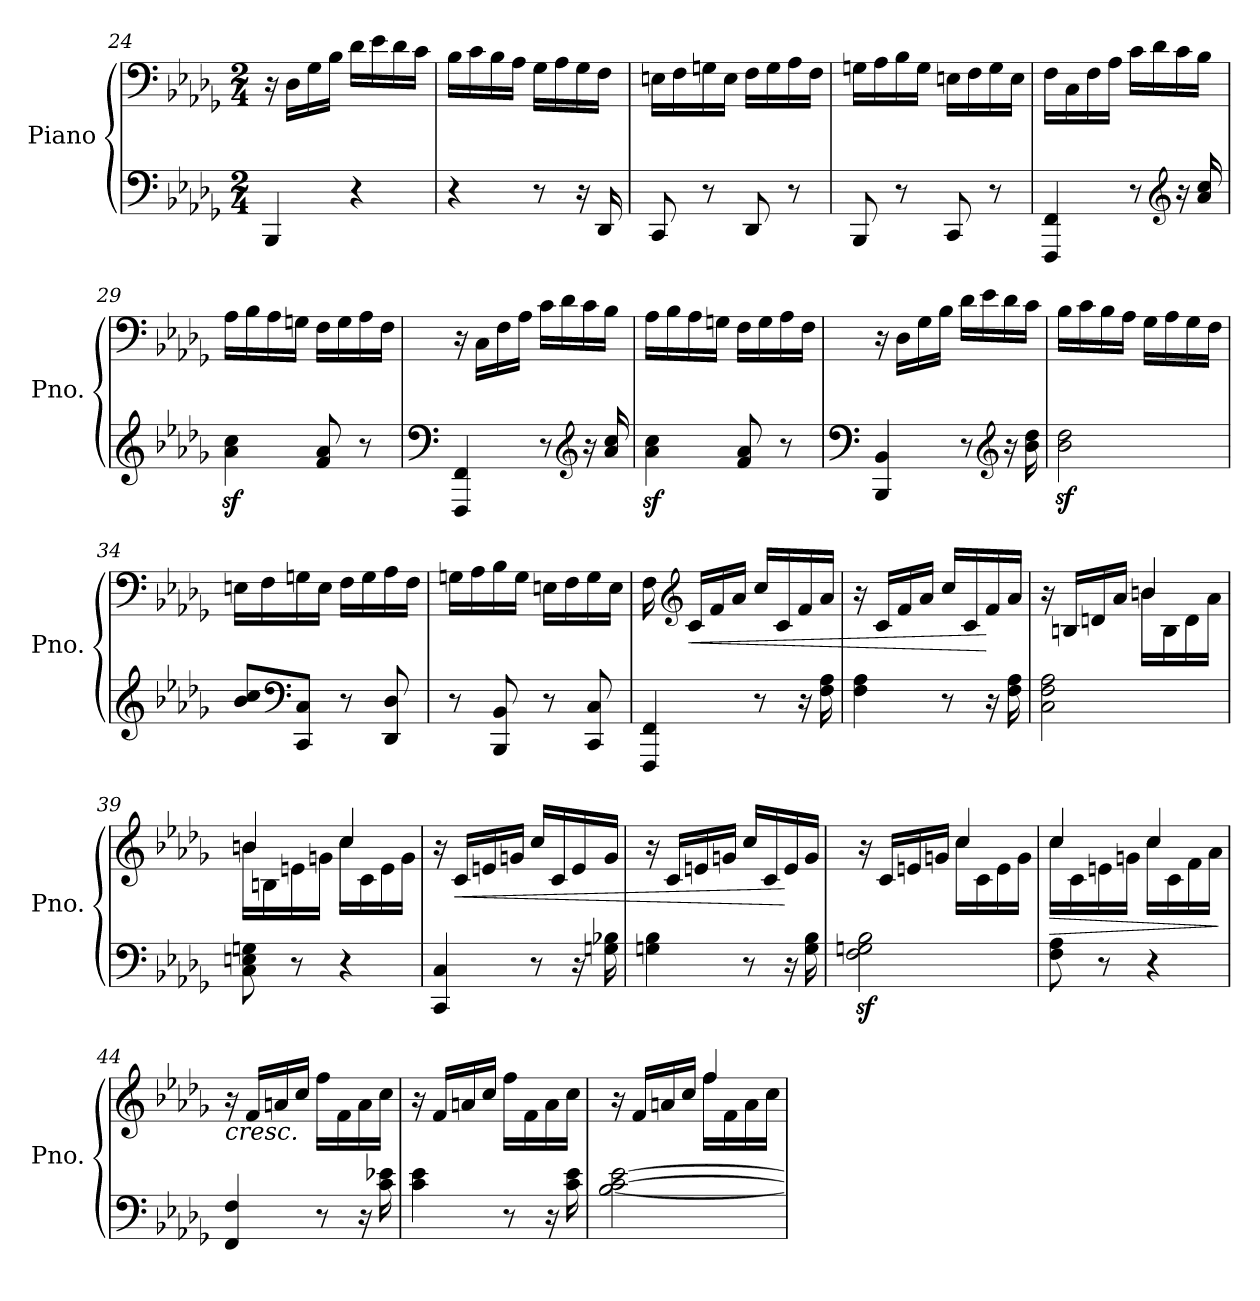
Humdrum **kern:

**kern	**kern	**dynam
*part1	*part1	*part1
*staff2	*staff1	*staff1/2
*I"Piano	*	*
*I'Pno.	*	*
*clefF4	*clefF4	*
*k[b-e-a-d-g-]	*k[b-e-a-d-g-]	*
*M2/4	*M2/4	*
=24	=24	=24
4BBB-/	16r	.
.	16D-\LL	.
.	16G-\	.
.	16B-\JJ	.
4r	16d-\LL	.
.	16e-\	.
.	16d-\	.
.	16c\JJ	.
=25	=25	=25
4r	16B-\LL	.
.	16c\	.
.	16B-\	.
.	16A-\JJ	.
8r	16G-\LL	.
.	16A-\	.
16r	16G-\	.
16DD-/	16F\JJ	.
!!LO:LB:g=z
=26	=26	=26
8CC/	16En\LL	.
.	16F\	.
8r	16Gn\	.
.	16E\JJ	.
8DD-/	16F\LL	.
.	16G\	.
8r	16A-\	.
.	16F\JJ	.
=27	=27	=27
8BBB-/	16Gn\LL	.
.	16A-\	.
8r	16B-\	.
.	16G\JJ	.
8CC/	16En\LL	.
.	16F\	.
8r	16G\	.
.	16E\JJ	.
=28	=28	=28
4FFF/ 4FF/	16F\LL	.
.	16C\	.
.	16F\	.
.	16A-\JJ	.
8r	16c\LL	.
.	16d-\	.
*clefG2	*	*
16r	16c\	.
16a-/ 16cc/	16B-\JJ	.
=29	=29	=29
4a-\z< 4cc\z<	16A-\LL	.
.	16B-\	.
.	16A-\	.
.	16Gn\JJ	.
8f/ 8a-/	16F\LL	.
.	16G\	.
8r	16A-\	.
.	16F\JJ	.
=30	=30	=30
*clefF4	*	*
4FFF/ 4FF/	16r	.
.	16C\LL	.
.	16F\	.
.	16A-\JJ	.
8r	16c\LL	.
.	16d-\	.
*clefG2	*	*
16r	16c\	.
16a-/ 16cc/	16B-\JJ	.
!!LO:PB:g=z
=31	=31	=31
4a-\z< 4cc\z<	16A-\LL	.
.	16B-\	.
.	16A-\	.
.	16Gn\JJ	.
8f/ 8a-/	16F\LL	.
.	16G\	.
8r	16A-\	.
.	16F\JJ	.
=32	=32	=32
*clefF4	*	*
4BBB-/ 4BB-/	16r	.
.	16D-\LL	.
.	16G-\	.
.	16B-\JJ	.
8r	16d-\LL	.
.	16e-\	.
*clefG2	*	*
16r	16d-\	.
16b-\ 16dd-\	16c\JJ	.
=33	=33	=33
2b-\z< 2dd-\z<	16B-\LL	.
.	16c\	.
.	16B-\	.
.	16A-\JJ	.
.	16G-\LL	.
.	16A-\	.
.	16G-\	.
.	16F\JJ	.
=34	=34	=34
8b-/ 8cc/L	16En\LL	.
.	16F\	.
*clefF4	*	*
8CC/ 8C/J	16Gn\	.
.	16E\JJ	.
8r	16F\LL	.
.	16G\	.
8DD-/ 8D-/	16A-\	.
.	16F\JJ	.
=35	=35	=35
8r	16Gn\LL	.
.	16A-\	.
8BBB-/ 8BB-/	16B-\	.
.	16G\JJ	.
8r	16En\LL	.
.	16F\	.
8CC/ 8C/	16G\	.
.	16E\JJ	.
!!LO:LB:g=z
=36	=36	=36
4FFF/ 4FF/	16F\	.
*	*clefG2	*
!	!	!LO:HP:b
.	16c/LL	<
.	16f/	.
.	16a-/JJ	.
8r	16cc/LL	.
.	16c/	.
16r	16f/	.
16F\ 16A-\	16a-/JJ	.
=37	=37	=37
4F\ 4A-\	16r	.
.	16c/LL	.
.	16f/	.
.	16a-/JJ	.
8r	16cc/LL	.
.	16c/	.
16r	16f/	[
16F\ 16A-\	16a-/JJ	.
=38	=38	=38
*	*^	*
2C\ 2F\ 2A-\	16r	4ryy	.
.	16Bn/LL	.	.
.	16dn/	.	.
.	16a-/JJ	.	.
.	4b-/	16bn\LL	.
.	.	16B\	.
.	.	16d\	.
.	.	16a-\JJ	.
=39	=39	=39	=39
8C\ 8En\ 8Gn\	4b-/	16bn\LL	.
.	.	16Bn\	.
8r	.	16en\	.
.	.	16gn\JJ	.
4r	4cc/	16cc\LL	.
.	.	16c\	.
.	.	16e\	.
.	.	16g\JJ	.
*	*v	*v	*
!!LO:LB:g=z
=40	=40	=40
4CC/ 4C/	16r	.
!	!	!LO:HP:b
.	16c/LL	<
.	16en/	.
.	16gn/JJ	.
8r	16cc/LL	.
.	16c/	.
16r	16e/	.
16Gn\ 16B-X\	16g/JJ	.
=41	=41	=41
4Gn\ 4B-\	16r	.
.	16c/LL	.
.	16en/	.
.	16gn/JJ	.
8r	16cc/LL	.
.	16c/	.
16r	16e/	[
16G\ 16B-\	16g/JJ	.
=42	=42	=42
*	*^	*
2F\z< 2Gn\z< 2B-\z<	16r	4ryy	.
.	16c/LL	.	.
.	16en/	.	.
.	16gn/JJ	.	.
.	4cc/	16cc\LL	.
.	.	16c\	.
.	.	16e\	.
.	.	16g\JJ	.
=43	=43	=43	=43
!	!	!	!LO:HP:b
8F\ 8A-\	4cc/	16cc\LL	>
.	.	16c\	.
8r	.	16en\	.
.	.	16gn\JJ	.
4r	4cc/	16cc\LL	.
.	.	16c\	.
.	.	16f\	.
.	.	16a-\JJ	.
*	*v	*v	*
.	.	]
!!LO:LB:g=z
=44	=44	=44
!	!LO:TX:b:i:t=cresc.	!
4FF/ 4F/	16r	.
.	16f/LL	.
.	16an/	.
.	16cc/JJ	.
8r	16ff\LL	.
.	16f\	.
16r	16a\	.
16c\ 16e-X\	16cc\JJ	.
=45	=45	=45
4c\ 4e-\	16r	.
.	16f/LL	.
.	16an/	.
.	16cc/JJ	.
8r	16ff\LL	.
.	16f\	.
16r	16a\	.
16c\ 16e-\	16cc\JJ	.
=46	=46	=46
*	*^	*
[2B-\ [2c\ [2e-\	16r	4ryy	.
.	16f/LL	.	.
.	16an/	.	.
.	16cc/JJ	.	.
.	4ff/	16ff\LL	.
.	.	16f\	.
.	.	16a\	.
.	.	16cc\JJ	.
*	*v	*v	*
=	=	=
*-	*-	*-
